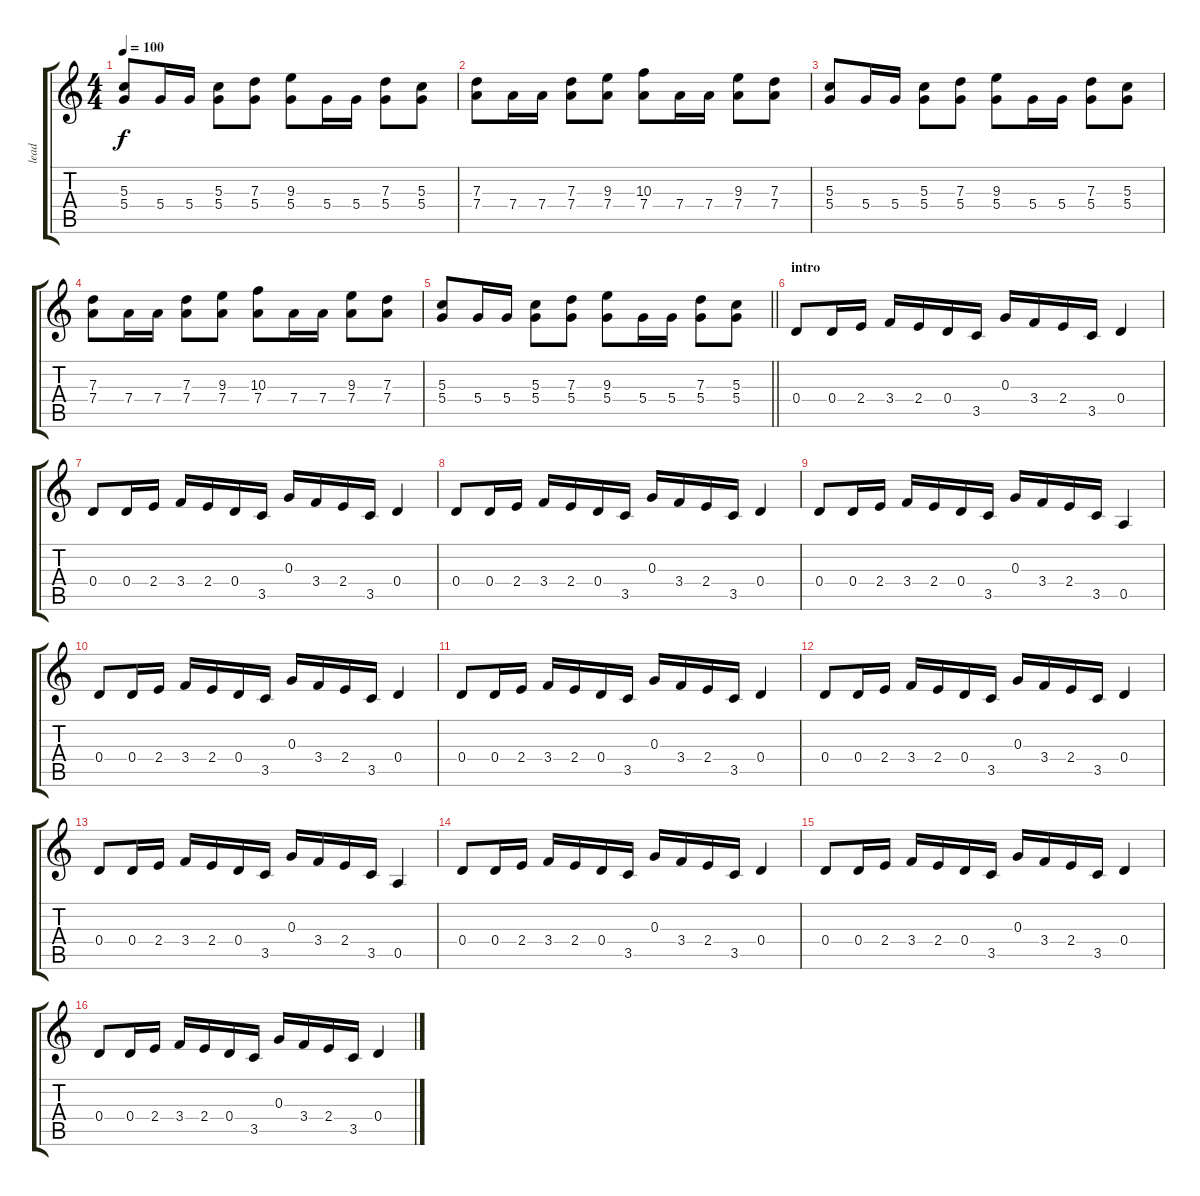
\track ("lead" "lead") {instrument acousticguitarsteel}
\staff {score tabs}
\tuning (E4 B3 G3 D3 A2 E2) {hide}
\ts (4 4)
\tempo 100
\clef g2
\ks c
(5.3 5.4).8{dy f} 5.4.16 5.4.16 (5.3 5.4).8 (7.3 5.4).8 (9.3 5.4).8 5.4.16 5.4.16 (7.3 5.4).8 (5.3 5.4).8 |
(7.3 7.4).8 7.4.16 7.4.16 (7.3 7.4).8 (9.3 7.4).8 (10.3 7.4).8 7.4.16 7.4.16 (9.3 7.4).8 (7.3 7.4).8 |
(5.3 5.4).8 5.4.16 5.4.16 (5.3 5.4).8 (7.3 5.4).8 (9.3 5.4).8 5.4.16 5.4.16 (7.3 5.4).8 (5.3 5.4).8 |
(7.3 7.4).8 7.4.16 7.4.16 (7.3 7.4).8 (9.3 7.4).8 (10.3 7.4).8 7.4.16 7.4.16 (9.3 7.4).8 (7.3 7.4).8 |
\barLineRight lightlight
(5.3 5.4).8 5.4.16 5.4.16 (5.3 5.4).8 (7.3 5.4).8 (9.3 5.4).8 5.4.16 5.4.16 (7.3 5.4).8 (5.3 5.4).8 |
\section ("" "intro")
0.4.8{volume 13 instrument acousticguitarsteel} 0.4.16 2.4.16 3.4.16 2.4.16 0.4.16 3.5.16 0.3.16 3.4.16 2.4.16 3.5.16 0.4.4 |
0.4.8 0.4.16 2.4.16 3.4.16 2.4.16 0.4.16 3.5.16 0.3.16 3.4.16 2.4.16 3.5.16 0.4.4 |
0.4.8 0.4.16 2.4.16 3.4.16 2.4.16 0.4.16 3.5.16 0.3.16 3.4.16 2.4.16 3.5.16 0.4.4 |
0.4.8 0.4.16 2.4.16 3.4.16 2.4.16 0.4.16 3.5.16 0.3.16 3.4.16 2.4.16 3.5.16 0.5.4 |
0.4.8 0.4.16 2.4.16 3.4.16 2.4.16 0.4.16 3.5.16 0.3.16 3.4.16 2.4.16 3.5.16 0.4.4 |
0.4.8 0.4.16 2.4.16 3.4.16 2.4.16 0.4.16 3.5.16 0.3.16 3.4.16 2.4.16 3.5.16 0.4.4 |
0.4.8 0.4.16 2.4.16 3.4.16 2.4.16 0.4.16 3.5.16 0.3.16 3.4.16 2.4.16 3.5.16 0.4.4 |
0.4.8 0.4.16 2.4.16 3.4.16 2.4.16 0.4.16 3.5.16 0.3.16 3.4.16 2.4.16 3.5.16 0.5.4 |
0.4.8{volume 13 instrument acousticguitarsteel} 0.4.16 2.4.16 3.4.16 2.4.16 0.4.16 3.5.16 0.3.16 3.4.16 2.4.16 3.5.16 0.4.4 |
0.4.8 0.4.16 2.4.16 3.4.16 2.4.16 0.4.16 3.5.16 0.3.16 3.4.16 2.4.16 3.5.16 0.4.4 |
0.4.8 0.4.16 2.4.16 3.4.16 2.4.16 0.4.16 3.5.16 0.3.16 3.4.16 2.4.16 3.5.16 0.4.4
